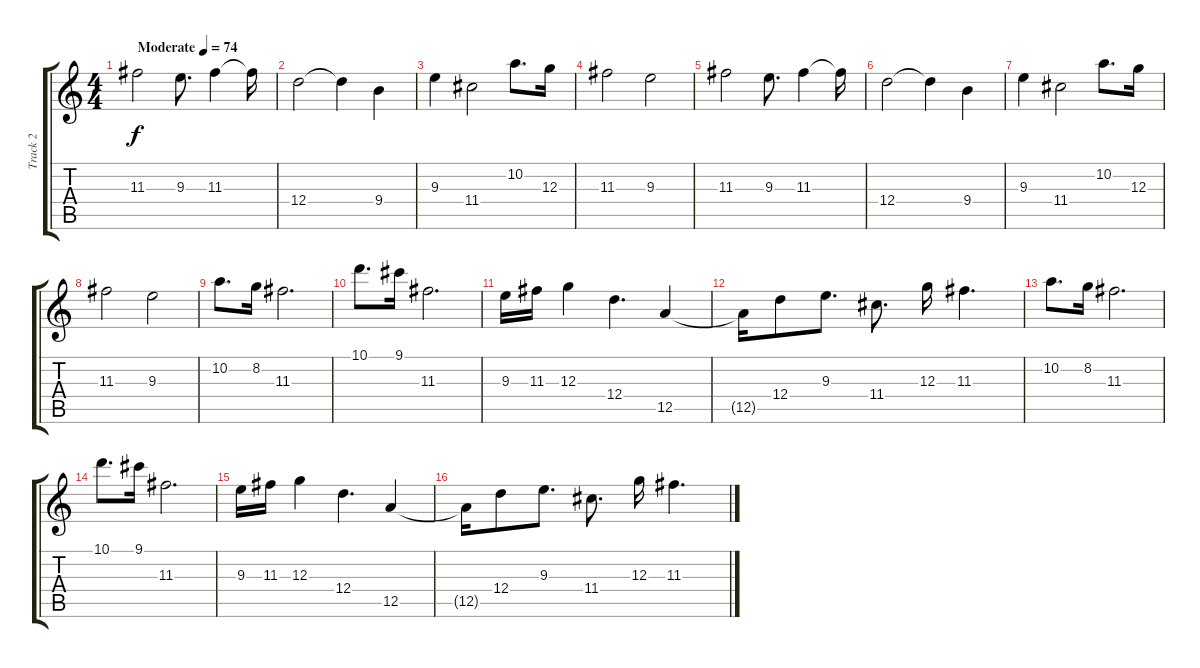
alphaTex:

\track ("Track 2" "Track 2") {instrument electricguitarclean}
\staff {score tabs}
\tuning (E4 B3 G3 D3 A2 E2) {hide}
\ts (4 4)
\tempo (74 "Moderate")
\clef g2
\ks c
11.3.2{dy f instrument electricguitarclean} 9.3.8{d} 11.3.4 11.3{t}.16 |
12.4.2 12.4{t}.4 9.4.4 |
9.3.4 11.4.2 10.2.8{d} 12.3.16 |
11.3.2 9.3.2 |
11.3.2 9.3.8{d} 11.3.4 11.3{t}.16 |
12.4.2 12.4{t}.4 9.4.4 |
9.3.4 11.4.2 10.2.8{d} 12.3.16 |
11.3.2 9.3.2 |
10.2.8{d} 8.2.16 11.3.2{d} |
10.1.8{d} 9.1.16 11.3.2{d} |
9.3.16 11.3.16 12.3.4 12.4.4{d} 12.5.4 |
12.5{t}.16 12.4.8 9.3.8{d} 11.4.8{d} 12.3.16 11.3.4{d} |
10.2.8{d} 8.2.16 11.3.2{d} |
10.1.8{d} 9.1.16 11.3.2{d} |
9.3.16 11.3.16 12.3.4 12.4.4{d} 12.5.4 |
12.5{t}.16 12.4.8 9.3.8{d} 11.4.8{d} 12.3.16 11.3.4{d}
